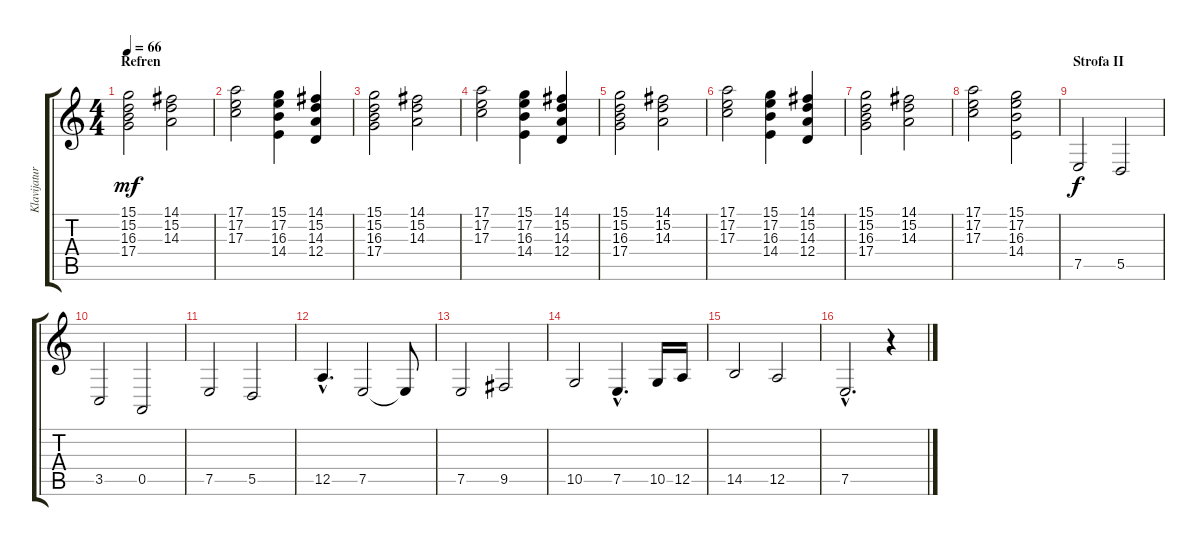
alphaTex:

\track ("Klavijature 1" "Klavijatur") {instrument stringensemble1}
\staff {score tabs}
\tuning (E4 B3 G3 D3 A2 E2) {hide}
\ts (4 4)
\section ("" "Refren")
\tempo 66
\clef g2
\ks c
(15.1 15.2 16.3 17.4).2{dy mf} (14.1 15.2 14.3).2 |
(17.1 17.2 17.3).2 (15.1 17.2 16.3 14.4).4 (14.1 15.2 14.3 12.4).4 |
(15.1 15.2 16.3 17.4).2 (14.1 15.2 14.3).2 |
(17.1 17.2 17.3).2 (15.1 17.2 16.3 14.4).4 (14.1 15.2 14.3 12.4).4 |
(15.1 15.2 16.3 17.4).2 (14.1 15.2 14.3).2 |
(17.1 17.2 17.3).2 (15.1 17.2 16.3 14.4).4 (14.1 15.2 14.3 12.4).4 |
(15.1 15.2 16.3 17.4).2 (14.1 15.2 14.3).2 |
(17.1 17.2 17.3).2 (15.1 17.2 16.3 14.4).2 |
\section ("" "Strofa II")
7.5.2{dy f} 5.5.2 |
3.5.2 0.5.2 |
7.5.2 5.5.2 |
12.5{hac}.4{d} 7.5.2 7.5{t}.8 |
7.5.2 9.5.2 |
10.5.2 7.5{hac}.4{d} 10.5.16 12.5.16 |
14.5.2 12.5.2 |
7.5{hac}.2{d} r.4
